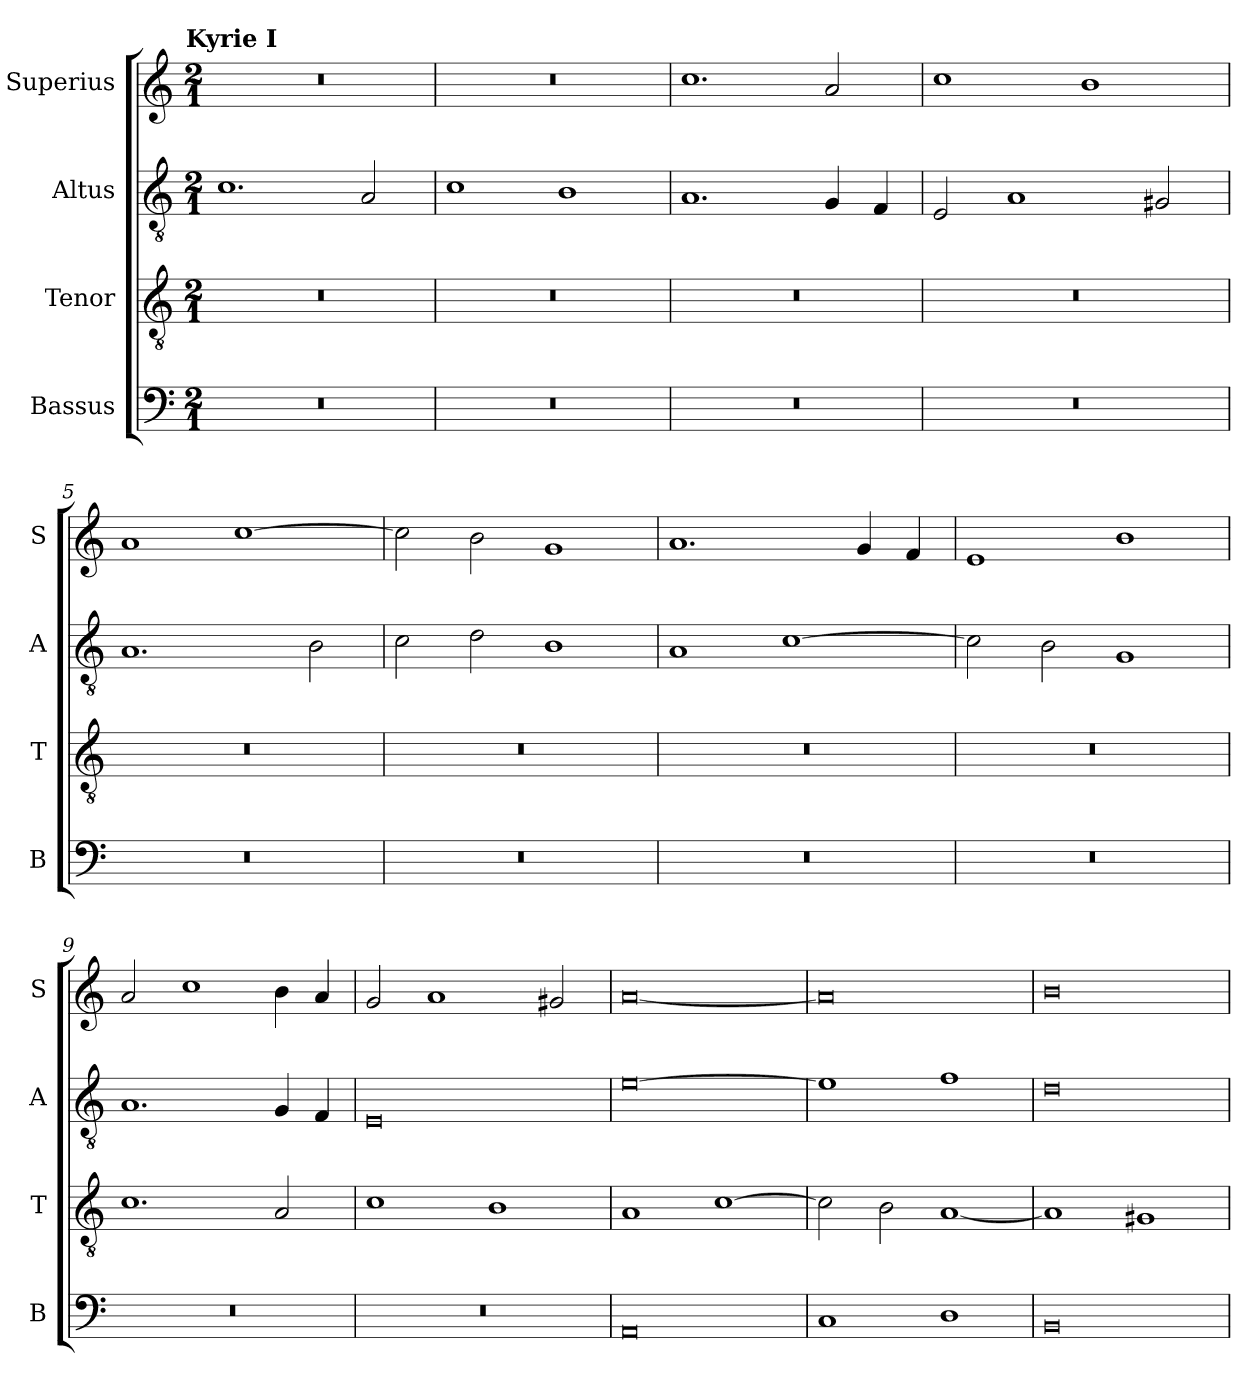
**kern	**kern	**kern	**kern
*part4	*part3	*part2	*part1
*staff4	*staff3	*staff2	*staff1
*I"Bassus	*I"Tenor	*I"Altus	*I"Superius
*I'B	*I'T	*I'A	*I'S
*clefF4	*clefGv2	*clefGv2	*clefG2
*k[]	*k[]	*k[]	*k[]
!!LO:TX:omd:t=Kyrie I
*M2/1	*M2/1	*M2/1	*M2/1
=1	=1	=1	=1
0r	0r	1.c	0r
.	.	2A/	.
=2	=2	=2	=2
0r	0r	1c	0r
.	.	1B	.
=3	=3	=3	=3
0r	0r	1.A	1.cc
.	.	4G/	2a/
.	.	4F/	.
=4	=4	=4	=4
0r	0r	2E/	1cc
.	.	1A	.
.	.	.	1b
.	.	2G#X/	.
=5	=5	=5	=5
0r	0r	1.A	1a
.	.	.	[1cc
.	.	2B\	.
=6	=6	=6	=6
0r	0r	2c\	2cc\]
.	.	2d\	2b\
.	.	1B	1g
=7	=7	=7	=7
0r	0r	1A	1.a
.	.	[1c	.
.	.	.	4g/
.	.	.	4f/
=8	=8	=8	=8
0r	0r	2c\]	1e
.	.	2B\	.
.	.	1G	1b
=9	=9	=9	=9
0r	1.c	1.A	2a/
.	.	.	1cc
.	2A/	4G/	4b\
.	.	4F/	4a/
=10	=10	=10	=10
0r	1c	0E	2g/
.	.	.	1a
.	1B	.	.
.	.	.	2g#X/
=11	=11	=11	=11
0AA	1A	[0e	[0a
.	[1c	.	.
=12	=12	=12	=12
1C	2c\]	1e]	0a]
.	2B\	.	.
1D	[1A	1f	.
=13	=13	=13	=13
0BB	1A]	0d	0b
.	1G#X	.	.
=	=	=	=
*-	*-	*-	*-
